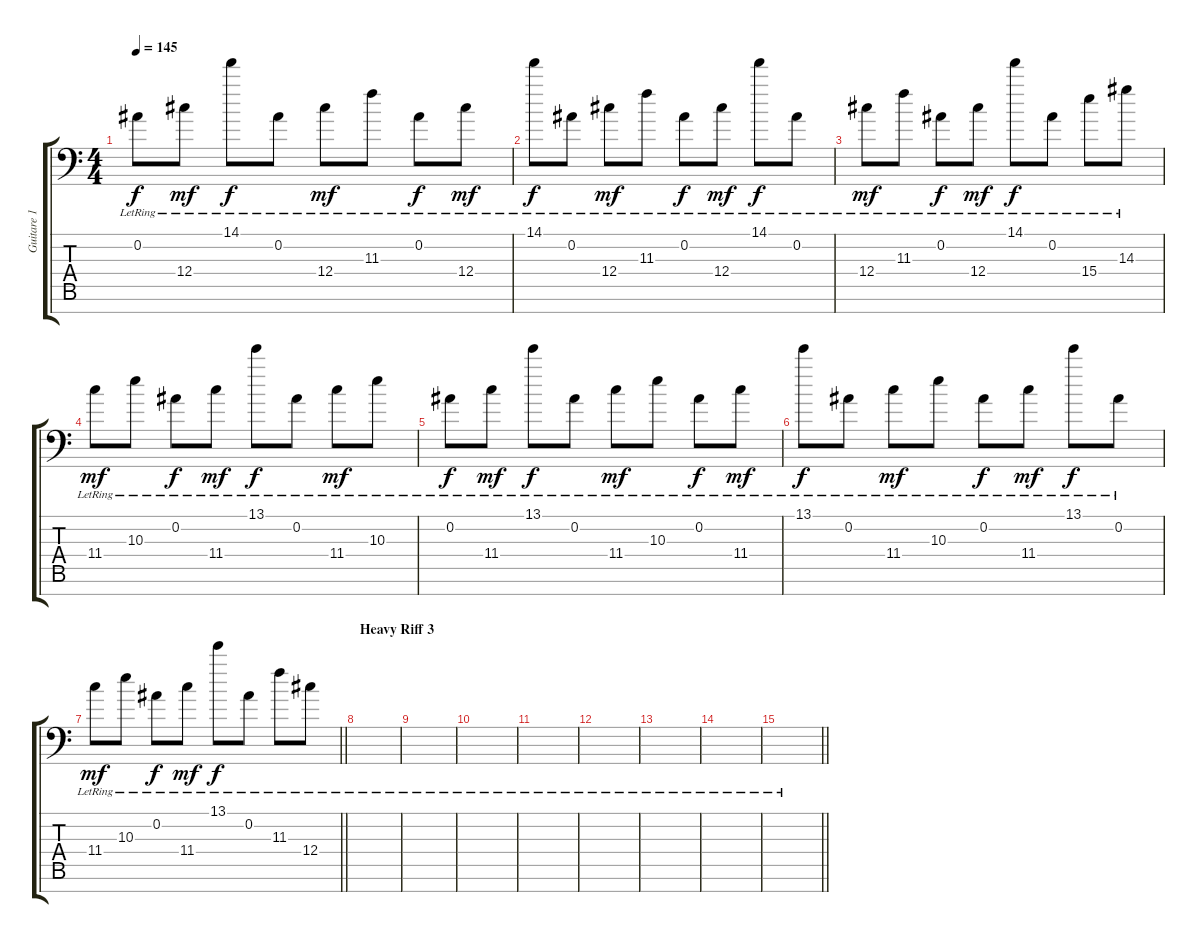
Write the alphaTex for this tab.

\track ("Guitare 1" "Guitare 1") {instrument electricguitarjazz}
\staff {score tabs}
\tuning (Eb4 Bb3 Gb3 Db3 Ab2 Eb2 Bb1) {hide}
\ts (4 4)
\tempo 145
\clef f4
\ks c
0.2{lr}.8{dy f} 12.4{lr}.8{dy mf} 14.1{lr}.8{dy f} 0.2{lr}.8 12.4{lr}.8{dy mf} 11.3{lr}.8 0.2{lr}.8{dy f} 12.4{lr}.8{dy mf} |
14.1{lr}.8{dy f} 0.2{lr}.8 12.4{lr}.8{dy mf} 11.3{lr}.8 0.2{lr}.8{dy f} 12.4{lr}.8{dy mf} 14.1{lr}.8{dy f} 0.2{lr}.8 |
12.4{lr}.8{dy mf} 11.3{lr}.8 0.2{lr}.8{dy f} 12.4{lr}.8{dy mf} 14.1{lr}.8{dy f} 0.2{lr}.8 15.4{lr}.8 14.3{lr}.8 |
11.4{lr}.8{dy mf} 10.3{lr}.8 0.2{lr}.8{dy f} 11.4{lr}.8{dy mf} 13.1{lr}.8{dy f} 0.2{lr}.8 11.4{lr}.8{dy mf} 10.3{lr}.8 |
0.2{lr}.8{dy f} 11.4{lr}.8{dy mf} 13.1{lr}.8{dy f} 0.2{lr}.8 11.4{lr}.8{dy mf} 10.3{lr}.8 0.2{lr}.8{dy f} 11.4{lr}.8{dy mf} |
13.1{lr}.8{dy f} 0.2{lr}.8 11.4{lr}.8{dy mf} 10.3{lr}.8 0.2{lr}.8{dy f} 11.4{lr}.8{dy mf} 13.1{lr}.8{dy f} 0.2{lr}.8 |
\barLineRight lightlight
11.4{lr}.8{dy mf} 10.3{lr}.8 0.2{lr}.8{dy f} 11.4{lr}.8{dy mf} 13.1{lr}.8{dy f} 0.2{lr}.8 11.3{lr}.8 12.4{lr}.8 |
\section ("" "Heavy Riff 3")
|
|
|
|
|
|
|
\barLineRight lightlight
